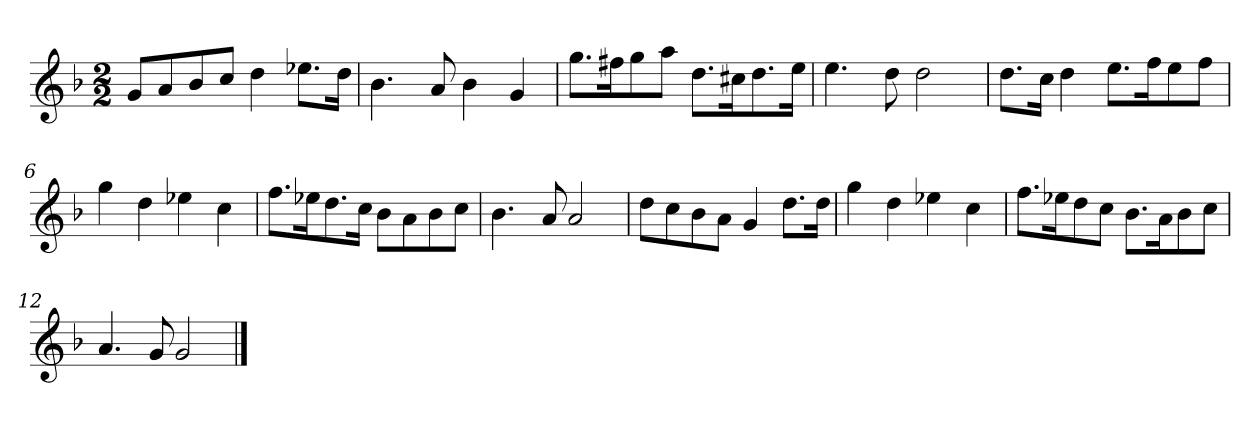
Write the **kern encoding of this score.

**kern
*part1
*staff1
*k[b-]
*M2/2
*MM120
=1
8gL
8a
8b-
8ccJ
4dd
8.ee-XL
16ddJk
=2
4.b-
8a
4b-
4g
=3
8.ggL
16ff#XK
8gg
8aaJ
8.ddL
16cc#XK
8.dd
16eeJk
=4
4.ee
8dd
2dd
=5
8.ddL
16ccJk
4dd
8.eeL
16ffK
8ee
8ffJ
=6
4gg
4dd
4ee-X
4cc
=7
8.ffL
16ee-XK
8.dd
16ccJk
8b-L
8a
8b-
8ccJ
=8
4.b-
8a
2a
=9
8ddL
8cc
8b-
8aJ
4g
8.ddL
16ddJk
=10
4gg
4dd
4ee-X
4cc
=11
8.ffL
16ee-XK
8dd
8ccJ
8.b-L
16aK
8b-
8ccJ
=12
4.a
8g
2g
==
*-
